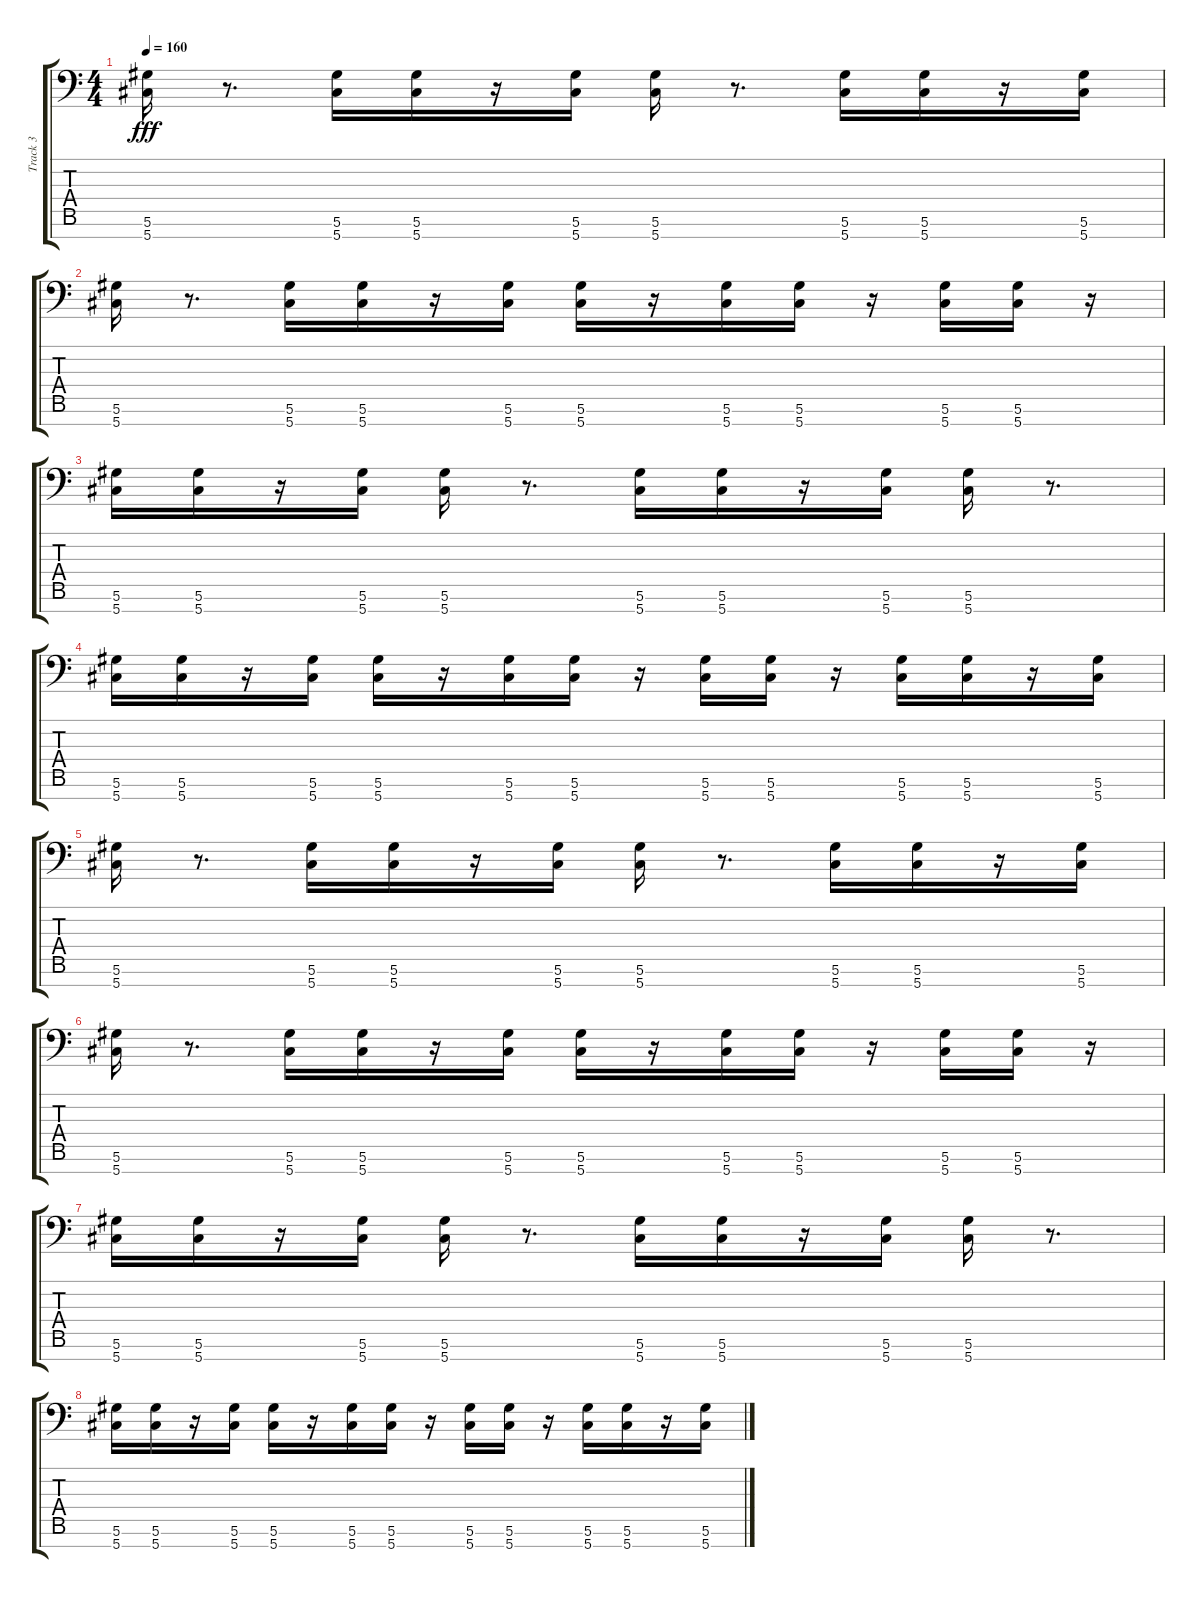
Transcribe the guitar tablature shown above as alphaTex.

\track ("Track 3" "Track 3") {instrument overdrivenguitar}
\staff {score tabs}
\tuning (Eb4 Bb3 Gb3 Db3 Ab2 Eb2 Ab1) {hide}
\ts (4 4)
\tempo 160
\clef f4
\ks c
(5.6 5.7).16{dy fff} r.8{d} (5.6 5.7).16 (5.6 5.7).16 r.16 (5.6 5.7).16 (5.6 5.7).16 r.8{d} (5.6 5.7).16 (5.6 5.7).16 r.16 (5.6 5.7).16 |
(5.6 5.7).16 r.8{d} (5.6 5.7).16 (5.6 5.7).16 r.16 (5.6 5.7).16 (5.6 5.7).16 r.16 (5.6 5.7).16 (5.6 5.7).16 r.16 (5.6 5.7).16 (5.6 5.7).16 r.16 |
(5.6 5.7).16 (5.6 5.7).16 r.16 (5.6 5.7).16 (5.6 5.7).16 r.8{d} (5.6 5.7).16 (5.6 5.7).16 r.16 (5.6 5.7).16 (5.6 5.7).16 r.8{d} |
(5.6 5.7).16 (5.6 5.7).16 r.16 (5.6 5.7).16 (5.6 5.7).16 r.16 (5.6 5.7).16 (5.6 5.7).16 r.16 (5.6 5.7).16 (5.6 5.7).16 r.16 (5.6 5.7).16 (5.6 5.7).16 r.16 (5.6 5.7).16 |
(5.6 5.7).16 r.8{d} (5.6 5.7).16 (5.6 5.7).16 r.16 (5.6 5.7).16 (5.6 5.7).16 r.8{d} (5.6 5.7).16 (5.6 5.7).16 r.16 (5.6 5.7).16 |
(5.6 5.7).16 r.8{d} (5.6 5.7).16 (5.6 5.7).16 r.16 (5.6 5.7).16 (5.6 5.7).16 r.16 (5.6 5.7).16 (5.6 5.7).16 r.16 (5.6 5.7).16 (5.6 5.7).16 r.16 |
(5.6 5.7).16 (5.6 5.7).16 r.16 (5.6 5.7).16 (5.6 5.7).16 r.8{d} (5.6 5.7).16 (5.6 5.7).16 r.16 (5.6 5.7).16 (5.6 5.7).16 r.8{d} |
(5.6 5.7).16 (5.6 5.7).16 r.16 (5.6 5.7).16 (5.6 5.7).16 r.16 (5.6 5.7).16 (5.6 5.7).16 r.16 (5.6 5.7).16 (5.6 5.7).16 r.16 (5.6 5.7).16 (5.6 5.7).16 r.16 (5.6 5.7).16
